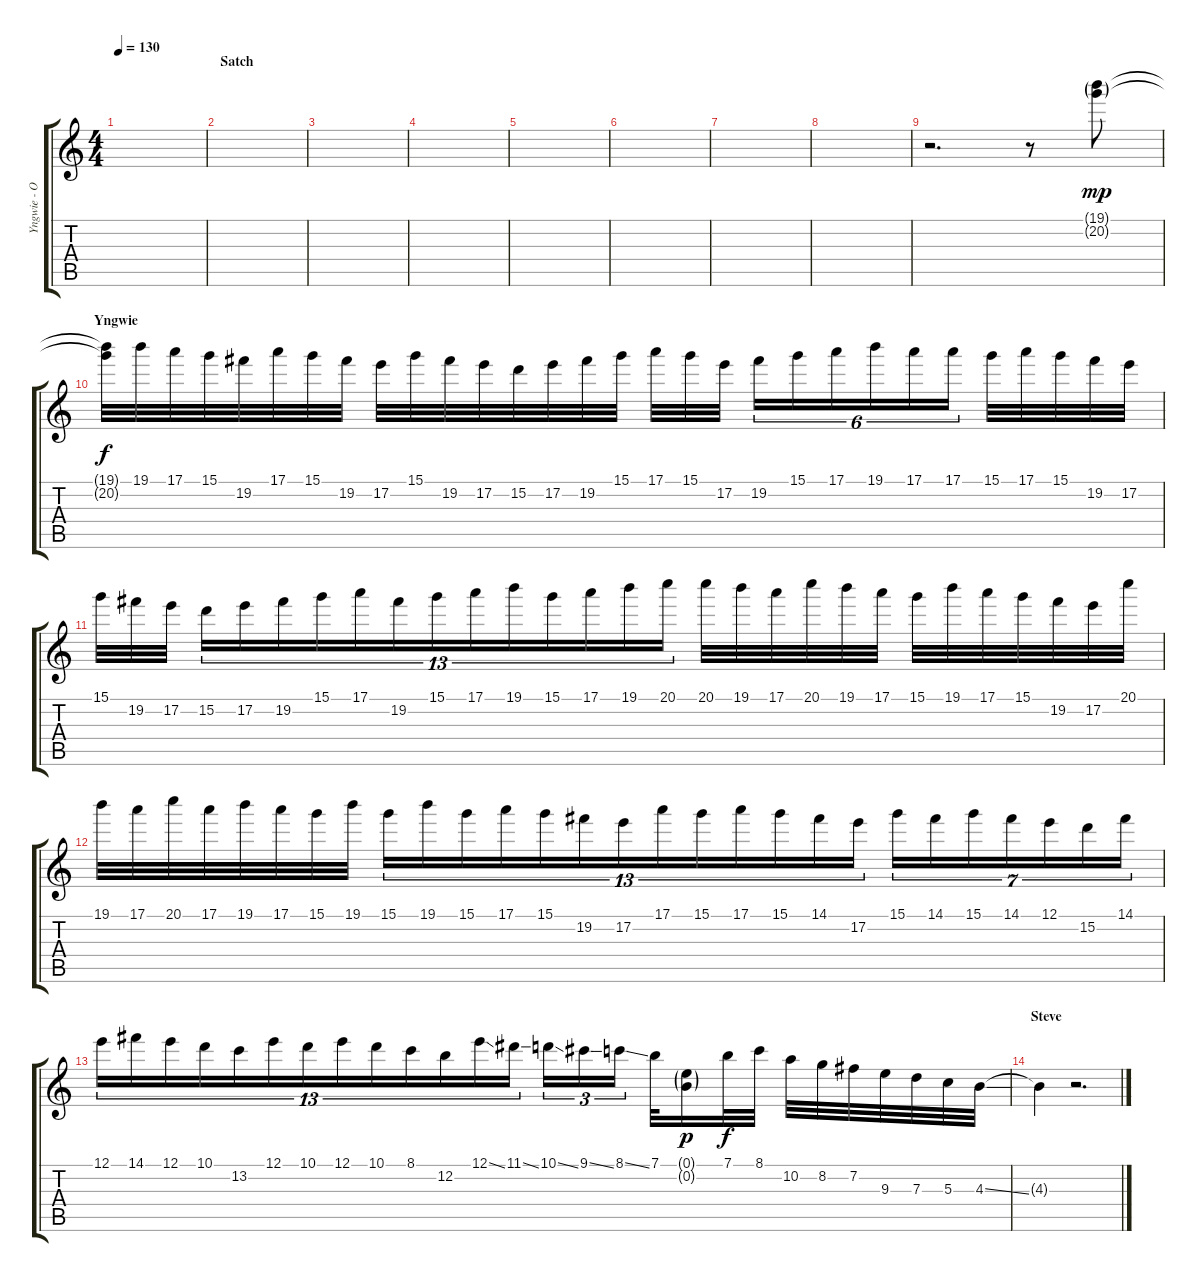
\track ("Yngwie - Overdub" "Yngwie - O") {instrument distortionguitar}
\staff {score tabs}
\tuning (E4 B3 G3 D3 A2 E2) {hide}
\ts (4 4)
\tempo 130
\clef g2
\ks c
|
\section ("" "Satch")
|
|
|
|
|
|
|
r.2{d} r.8 (19.1{g} 20.2{g}).8{dy mp} |
\section ("" "Yngwie")
(19.1{t} 20.2{t}).32{dy f} 19.1.32 17.1.32 15.1.32 19.2.32 17.1.32 15.1.32 19.2.32 17.2.32 15.1.32 19.2.32 17.2.32 15.2.32 17.2.32 19.2.32 15.1.32 17.1.32 15.1.32 17.2.32 19.2.16{tu (6 4)} 15.1.16{tu (6 4)} 17.1.16{tu (6 4)} 19.1.16{tu (6 4)} 17.1.16{tu (6 4)} 17.1.16{tu (6 4)} 15.1.32 17.1.32 15.1.32 19.2.32 17.2.32 |
15.1.32 19.2.32 17.2.32 15.2.16{tu (13 8)} 17.2.16{tu (13 8)} 19.2.16{tu (13 8)} 15.1.16{tu (13 8)} 17.1.16{tu (13 8)} 19.2.16{tu (13 8)} 15.1.16{tu (13 8)} 17.1.16{tu (13 8)} 19.1.16{tu (13 8)} 15.1.16{tu (13 8)} 17.1.16{tu (13 8)} 19.1.16{tu (13 8)} 20.1.16{tu (13 8)} 20.1.32 19.1.32 17.1.32 20.1.32 19.1.32 17.1.32 15.1.32 19.1.32 17.1.32 15.1.32 19.2.32 17.2.32 20.1.32 |
19.1.32 17.1.32 20.1.32 17.1.32 19.1.32 17.1.32 15.1.32 19.1.32 15.1.16{tu (13 8)} 19.1.16{tu (13 8)} 15.1.16{tu (13 8)} 17.1.16{tu (13 8)} 15.1.16{tu (13 8)} 19.2.16{tu (13 8)} 17.2.16{tu (13 8)} 17.1.16{tu (13 8)} 15.1.16{tu (13 8)} 17.1.16{tu (13 8)} 15.1.16{tu (13 8)} 14.1.16{tu (13 8)} 17.2.16{tu (13 8)} 15.1.16{tu (7 4)} 14.1.16{tu (7 4)} 15.1.16{tu (7 4)} 14.1.16{tu (7 4)} 12.1.16{tu (7 4)} 15.2.16{tu (7 4)} 14.1.16{tu (7 4)} |
12.1.16{tu (13 8)} 14.1.16{tu (13 8)} 12.1.16{tu (13 8)} 10.1.16{tu (13 8)} 13.2.16{tu (13 8)} 12.1.16{tu (13 8)} 10.1.16{tu (13 8)} 12.1.16{tu (13 8)} 10.1.16{tu (13 8)} 8.1.16{tu (13 8)} 12.2.16{tu (13 8)} 12.1{ss}.16{tu (13 8)} 11.1{ss}.16{tu (13 8)} 10.1{ss}.16{tu (3 2)} 9.1{ss}.16{tu (3 2)} 8.1{ss}.16{tu (3 2)} 7.1.32 (0.1{g} 0.2{g}).16{dy p} 7.1.32{dy f} 8.1.32 10.2.32 8.2.32 7.2.32 9.3.32 7.3.32 5.3.32 4.3{ss}.32 |
\section ("" "Steve")
4.3{t}.4 r.2{d}
